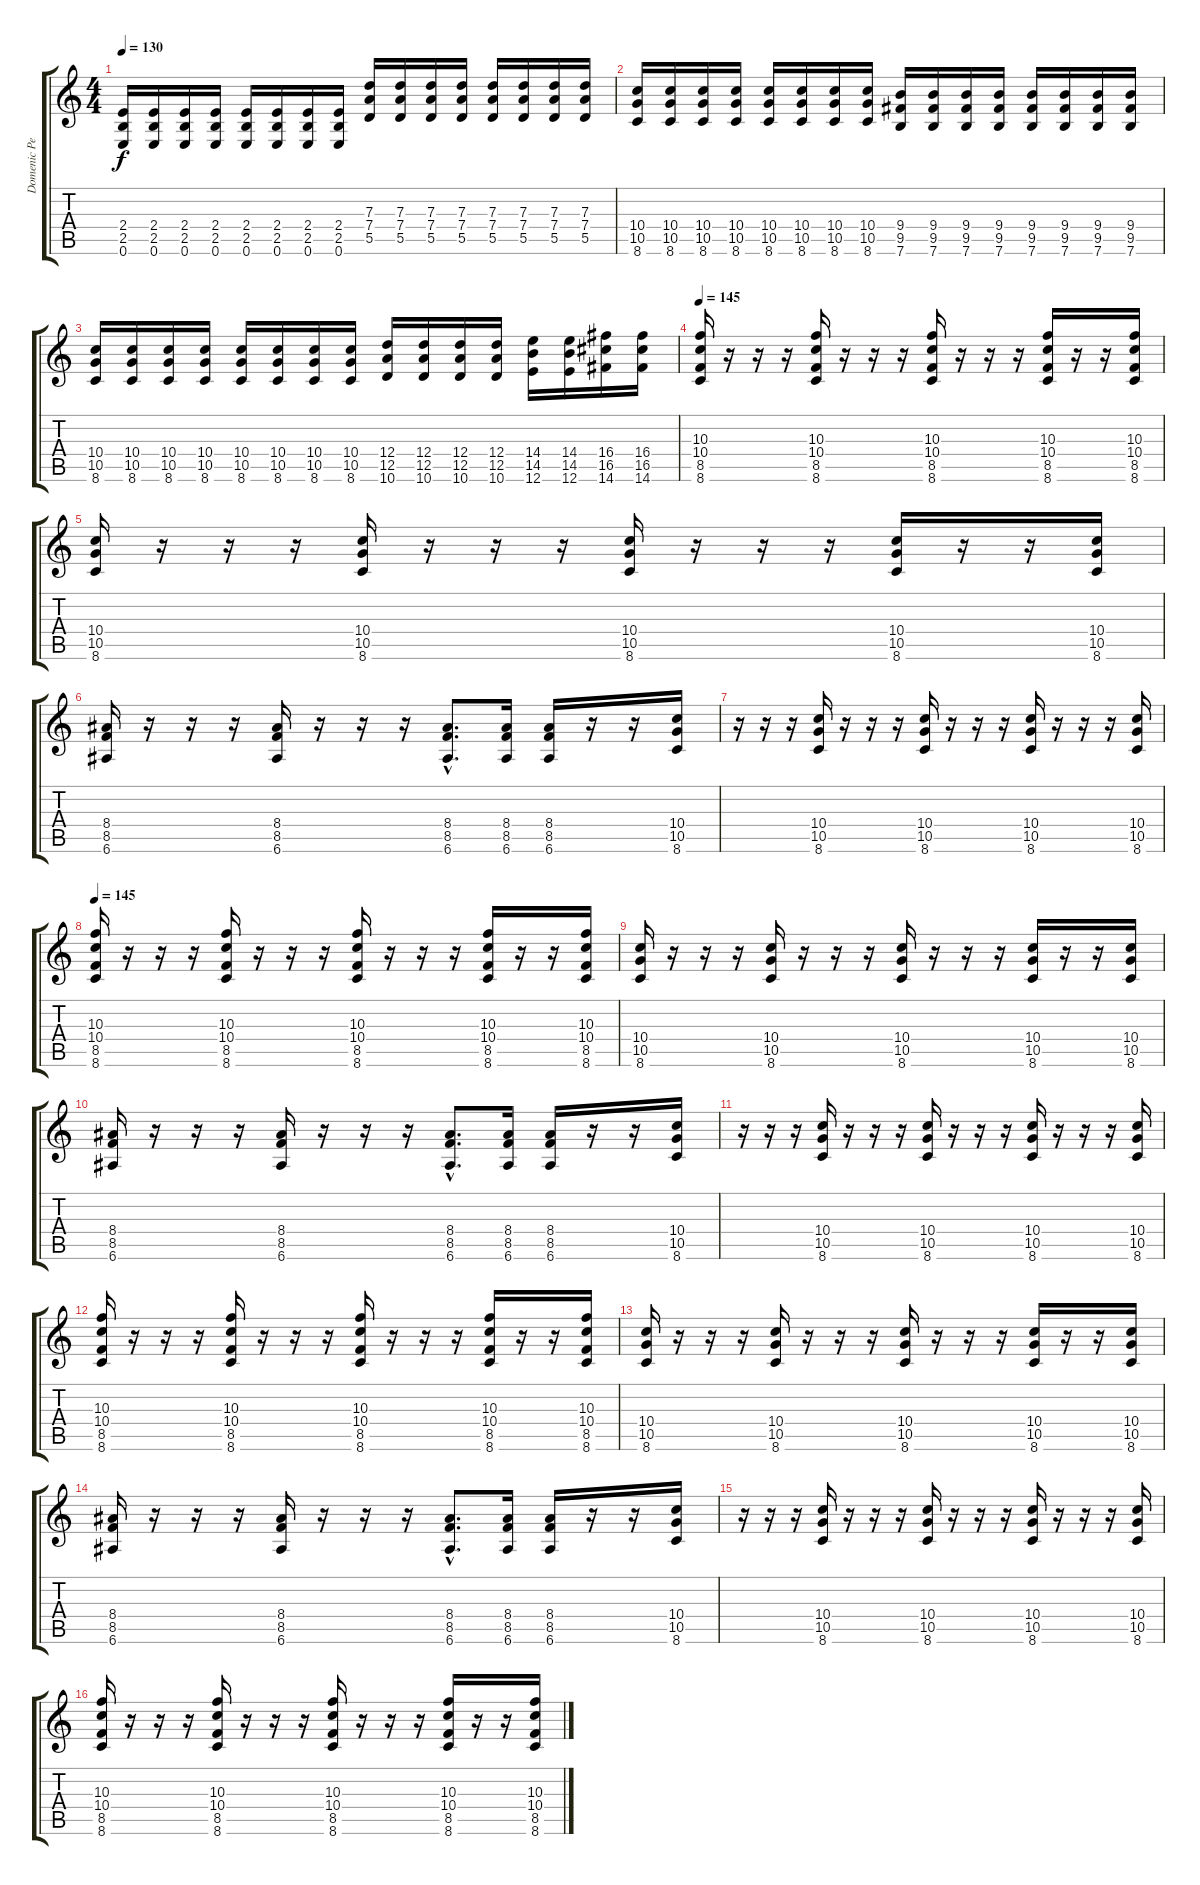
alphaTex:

\track ("Domenic Perry (Rhythm Guitar)" "Domenic Pe") {instrument distortionguitar}
\staff {score tabs}
\tuning (E4 B3 G3 D3 A2 E2) {hide}
\ts (4 4)
\tempo 130
\clef g2
\ks c
(2.4 2.5 0.6).16{dy f} (2.4 2.5 0.6).16 (2.4 2.5 0.6).16 (2.4 2.5 0.6).16 (2.4 2.5 0.6).16 (2.4 2.5 0.6).16 (2.4 2.5 0.6).16 (2.4 2.5 0.6).16 (7.3 7.4 5.5).16 (7.3 7.4 5.5).16 (7.3 7.4 5.5).16 (7.3 7.4 5.5).16 (7.3 7.4 5.5).16 (7.3 7.4 5.5).16 (7.3 7.4 5.5).16 (7.3 7.4 5.5).16 |
(10.4 10.5 8.6).16 (10.4 10.5 8.6).16 (10.4 10.5 8.6).16 (10.4 10.5 8.6).16 (10.4 10.5 8.6).16 (10.4 10.5 8.6).16 (10.4 10.5 8.6).16 (10.4 10.5 8.6).16 (9.4 9.5 7.6).16 (9.4 9.5 7.6).16 (9.4 9.5 7.6).16 (9.4 9.5 7.6).16 (9.4 9.5 7.6).16 (9.4 9.5 7.6).16 (9.4 9.5 7.6).16 (9.4 9.5 7.6).16 |
(10.4 10.5 8.6).16 (10.4 10.5 8.6).16 (10.4 10.5 8.6).16 (10.4 10.5 8.6).16 (10.4 10.5 8.6).16 (10.4 10.5 8.6).16 (10.4 10.5 8.6).16 (10.4 10.5 8.6).16 (12.4 12.5 10.6).16 (12.4 12.5 10.6).16 (12.4 12.5 10.6).16 (12.4 12.5 10.6).16 (14.4 14.5 12.6).16 (14.4 14.5 12.6).16 (16.4 16.5 14.6).16 (16.4 16.5 14.6).16 |
\tempo 145
(10.3 10.4 8.5 8.6).16 r.16 r.16 r.16 (10.3 10.4 8.5 8.6).16 r.16 r.16 r.16 (10.3 10.4 8.5 8.6).16 r.16 r.16 r.16 (10.3 10.4 8.5 8.6).16 r.16 r.16 (10.3 10.4 8.5 8.6).16 |
(10.4 10.5 8.6).16 r.16 r.16 r.16 (10.4 10.5 8.6).16 r.16 r.16 r.16 (10.4 10.5 8.6).16 r.16 r.16 r.16 (10.4 10.5 8.6).16 r.16 r.16 (10.4 10.5 8.6).16 |
(8.4 8.5 6.6).16 r.16 r.16 r.16 (8.4 8.5 6.6).16 r.16 r.16 r.16 (8.4{hac} 8.5{hac} 6.6{hac}).8{d} (8.4 8.5 6.6).16 (8.4 8.5 6.6).16 r.16 r.16 (10.4 10.5 8.6).16 |
r.16 r.16 r.16 (10.4 10.5 8.6).16 r.16 r.16 r.16 (10.4 10.5 8.6).16 r.16 r.16 r.16 (10.4 10.5 8.6).16 r.16 r.16 r.16 (10.4 10.5 8.6).16 |
\tempo 145
(10.3 10.4 8.5 8.6).16 r.16 r.16 r.16 (10.3 10.4 8.5 8.6).16 r.16 r.16 r.16 (10.3 10.4 8.5 8.6).16 r.16 r.16 r.16 (10.3 10.4 8.5 8.6).16 r.16 r.16 (10.3 10.4 8.5 8.6).16 |
(10.4 10.5 8.6).16 r.16 r.16 r.16 (10.4 10.5 8.6).16 r.16 r.16 r.16 (10.4 10.5 8.6).16 r.16 r.16 r.16 (10.4 10.5 8.6).16 r.16 r.16 (10.4 10.5 8.6).16 |
(8.4 8.5 6.6).16 r.16 r.16 r.16 (8.4 8.5 6.6).16 r.16 r.16 r.16 (8.4{hac} 8.5{hac} 6.6{hac}).8{d} (8.4 8.5 6.6).16 (8.4 8.5 6.6).16 r.16 r.16 (10.4 10.5 8.6).16 |
r.16 r.16 r.16 (10.4 10.5 8.6).16 r.16 r.16 r.16 (10.4 10.5 8.6).16 r.16 r.16 r.16 (10.4 10.5 8.6).16 r.16 r.16 r.16 (10.4 10.5 8.6).16 |
(10.3 10.4 8.5 8.6).16 r.16 r.16 r.16 (10.3 10.4 8.5 8.6).16 r.16 r.16 r.16 (10.3 10.4 8.5 8.6).16 r.16 r.16 r.16 (10.3 10.4 8.5 8.6).16 r.16 r.16 (10.3 10.4 8.5 8.6).16 |
(10.4 10.5 8.6).16 r.16 r.16 r.16 (10.4 10.5 8.6).16 r.16 r.16 r.16 (10.4 10.5 8.6).16 r.16 r.16 r.16 (10.4 10.5 8.6).16 r.16 r.16 (10.4 10.5 8.6).16 |
(8.4 8.5 6.6).16 r.16 r.16 r.16 (8.4 8.5 6.6).16 r.16 r.16 r.16 (8.4{hac} 8.5{hac} 6.6{hac}).8{d} (8.4 8.5 6.6).16 (8.4 8.5 6.6).16 r.16 r.16 (10.4 10.5 8.6).16 |
r.16 r.16 r.16 (10.4 10.5 8.6).16 r.16 r.16 r.16 (10.4 10.5 8.6).16 r.16 r.16 r.16 (10.4 10.5 8.6).16 r.16 r.16 r.16 (10.4 10.5 8.6).16 |
(10.3 10.4 8.5 8.6).16 r.16 r.16 r.16 (10.3 10.4 8.5 8.6).16 r.16 r.16 r.16 (10.3 10.4 8.5 8.6).16 r.16 r.16 r.16 (10.3 10.4 8.5 8.6).16 r.16 r.16 (10.3 10.4 8.5 8.6).16
